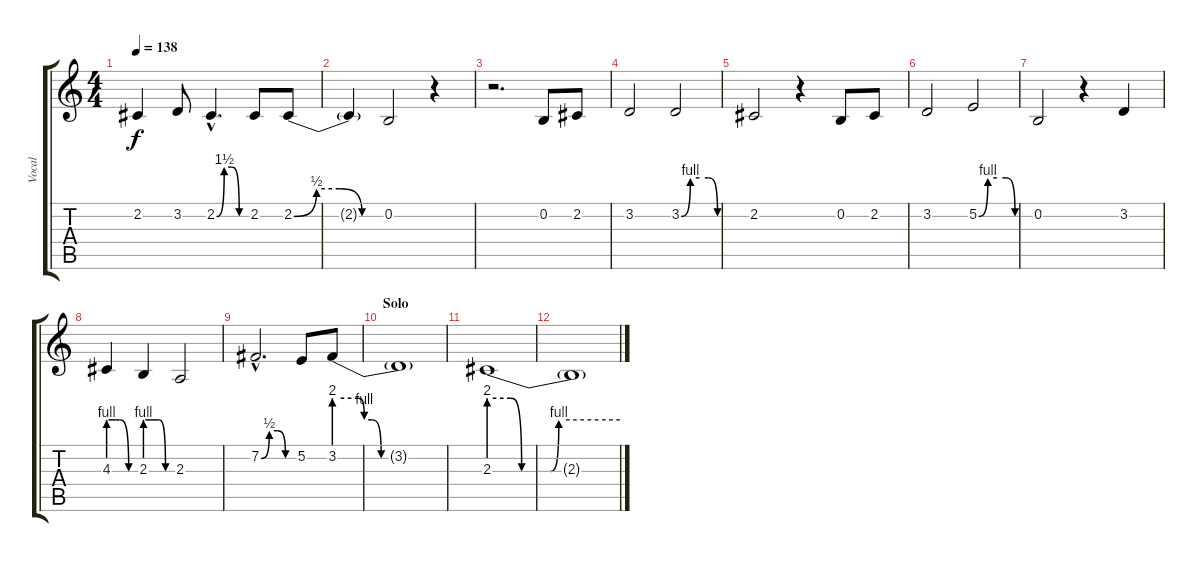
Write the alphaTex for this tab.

\track ("Vocal" "Vocal") {instrument lead5charang}
\staff {score tabs}
\tuning (E4 B3 G3 D3 A2 E2) {hide}
\ts (4 4)
\tempo 138
\clef g2
\ks c
2.2{t}.4{dy f} 3.2.8 2.2{be (custom 0 0 15 6 30 6 45 0 60 0) hac}.4{d} 2.2.8 2.2{be (custom 0 0 15 2 30 2 45 0 60 0)}.8 |
2.2{t}.4 0.2.2 r.4 |
r.2{d} 0.2.8 2.2.8 |
3.2.2 3.2{be (custom 0 0 15 4 30 4 45 4 60 0)}.2 |
2.2.2 r.4 0.2.8 2.2.8 |
3.2.2 5.2{be (custom 0 0 15 4 30 4 45 4 60 0)}.2 |
0.2.2 r.4 3.2.4 |
4.3{be (custom 0 4 15 4 25 4 45 0 60 0)}.4 2.3{be (custom 0 4 15 4 30 4 45 0 60 0)}.4 2.3.2 |
7.2{be (custom 0 0 15 2 30 2 45 0 60 0) hac}.2{d} 5.2.8 3.2{be (custom 0 8 13 8 16 4 20 4 25 0 60 0)}.8 |
\section ("" "Solo")
3.2{t}.1 |
2.3{be (custom 0 8 10 8 15 0 24 0 28 0 32 4 60 4)}.1 |
2.3{t}.1
